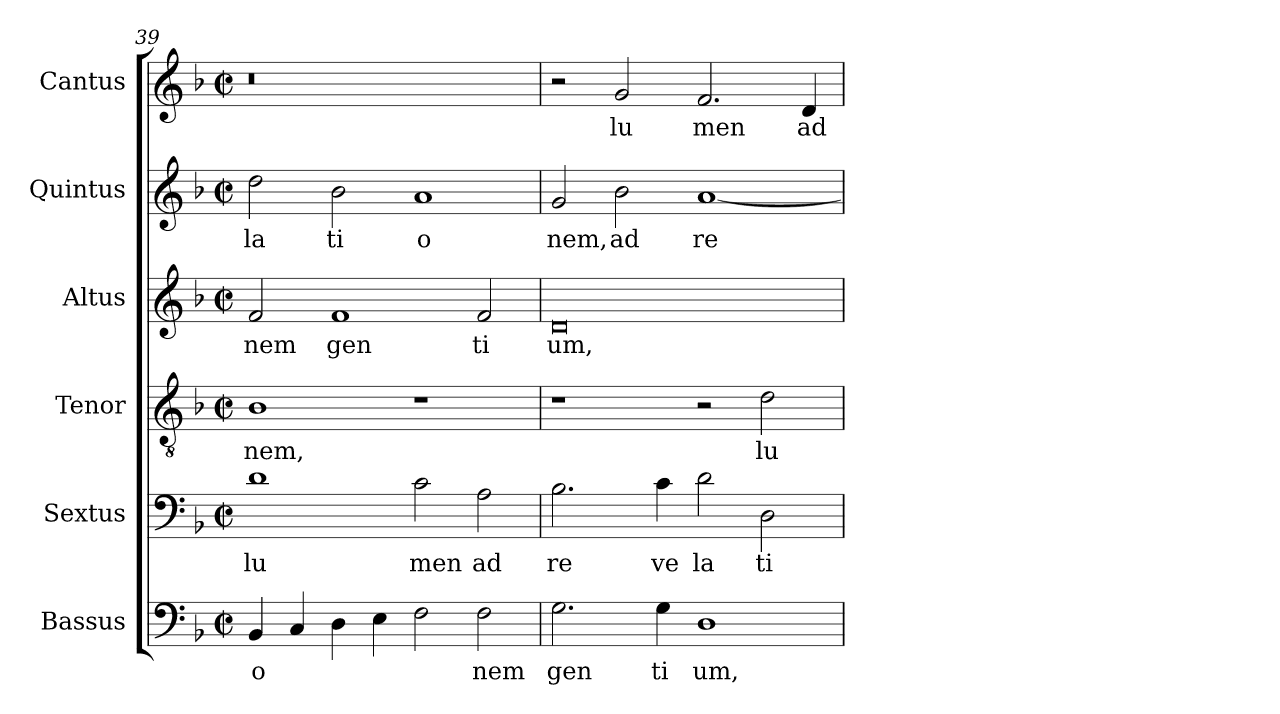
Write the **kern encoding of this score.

**kern	**text	**kern	**text	**kern	**text	**kern	**text	**kern	**text	**kern	**text
*part6	*part6	*part5	*part5	*part4	*part4	*part3	*part3	*part2	*part2	*part1	*part1
*staff6	*staff6	*staff5	*staff5	*staff4	*staff4	*staff3	*staff3	*staff2	*staff2	*staff1	*staff1
*I"Bassus	*	*I"Sextus	*	*I"Tenor	*	*I"Altus	*	*I"Quintus	*	*I"Cantus	*
*clefF4	*	*clefF4	*	*clefGv2	*	*clefG2	*	*clefG2	*	*clefG2	*
*k[b-]	*	*k[b-]	*	*k[b-]	*	*k[b-]	*	*k[b-]	*	*k[b-]	*
*F:	*	*F:	*	*F:	*	*F:	*	*F:	*	*F:	*
*M2/2	*	*M2/2	*	*M2/2	*	*M2/2	*	*M2/2	*	*M2/2	*
*met(c|)	*	*met(c|)	*	*met(c|)	*	*met(c|)	*	*met(c|)	*	*met(c|)	*
=39	=39	=39	=39	=39	=39	=39	=39	=39	=39	=39	=39
!	!LO:LY:b:cj	!	!LO:LY:b:cj	!	!LO:LY:b:cj	!	!LO:LY:b:cj	!	!LO:LY:b:cj	!	!
4BB-/	o	1d	lu	1B-	nem,	2f/	nem	2dd\	la	0r	.
4C/	.	.	.	.	.	.	.	.	.	.	.
!	!	!	!	!	!	!	!LO:LY:b:cj	!	!LO:LY:b:cj	!	!
4D\	.	.	.	.	.	1f	gen	2b-\	ti	.	.
4E\	.	.	.	.	.	.	.	.	.	.	.
!	!	!	!LO:LY:b:cj	!	!	!	!	!	!LO:LY:b:cj	!	!
2F\	.	2c\	men	1r	.	.	.	1a	o	.	.
!	!LO:LY:b:cj	!	!LO:LY:b:cj	!	!	!	!LO:LY:b:cj	!	!	!	!
2F\	nem	2A\	ad	.	.	2f/	ti	.	.	.	.
=40	=40	=40	=40	=40	=40	=40	=40	=40	=40	=40	=40
!	!LO:LY:b:cj	!	!LO:LY:b:cj	!	!	!	!LO:LY:b:cj	!	!LO:LY:b:cj	!	!
2.G\	gen	2.B-\	re	1r	.	0d	um,	2g/	nem,	2r	.
!	!	!	!	!	!	!	!	!	!LO:LY:b:cj	!	!LO:LY:b:cj
.	.	.	.	.	.	.	.	2b-\	ad	2g/	lu
!	!LO:LY:b:cj	!	!LO:LY:b:cj	!	!	!	!	!	!	!	!
4G\	ti	4c\	ve	.	.	.	.	.	.	.	.
!	!LO:LY:b:cj	!	!LO:LY:b:cj	!	!	!	!	!	!LO:LY:b:cj	!	!LO:LY:b:cj
1D	um,	2d\	la	2r	.	.	.	[<1a	re	2.f/	men
!	!	!	!LO:LY:b:cj	!	!LO:LY:b:cj	!	!	!	!	!	!
.	.	2D\	ti	2d\	lu	.	.	.	.	.	.
!	!	!	!	!	!	!	!	!	!	!	!LO:LY:b:cj
.	.	.	.	.	.	.	.	.	.	4d/	ad
=	=	=	=	=	=	=	=	=	=	=	=
*-	*-	*-	*-	*-	*-	*-	*-	*-	*-	*-	*-
